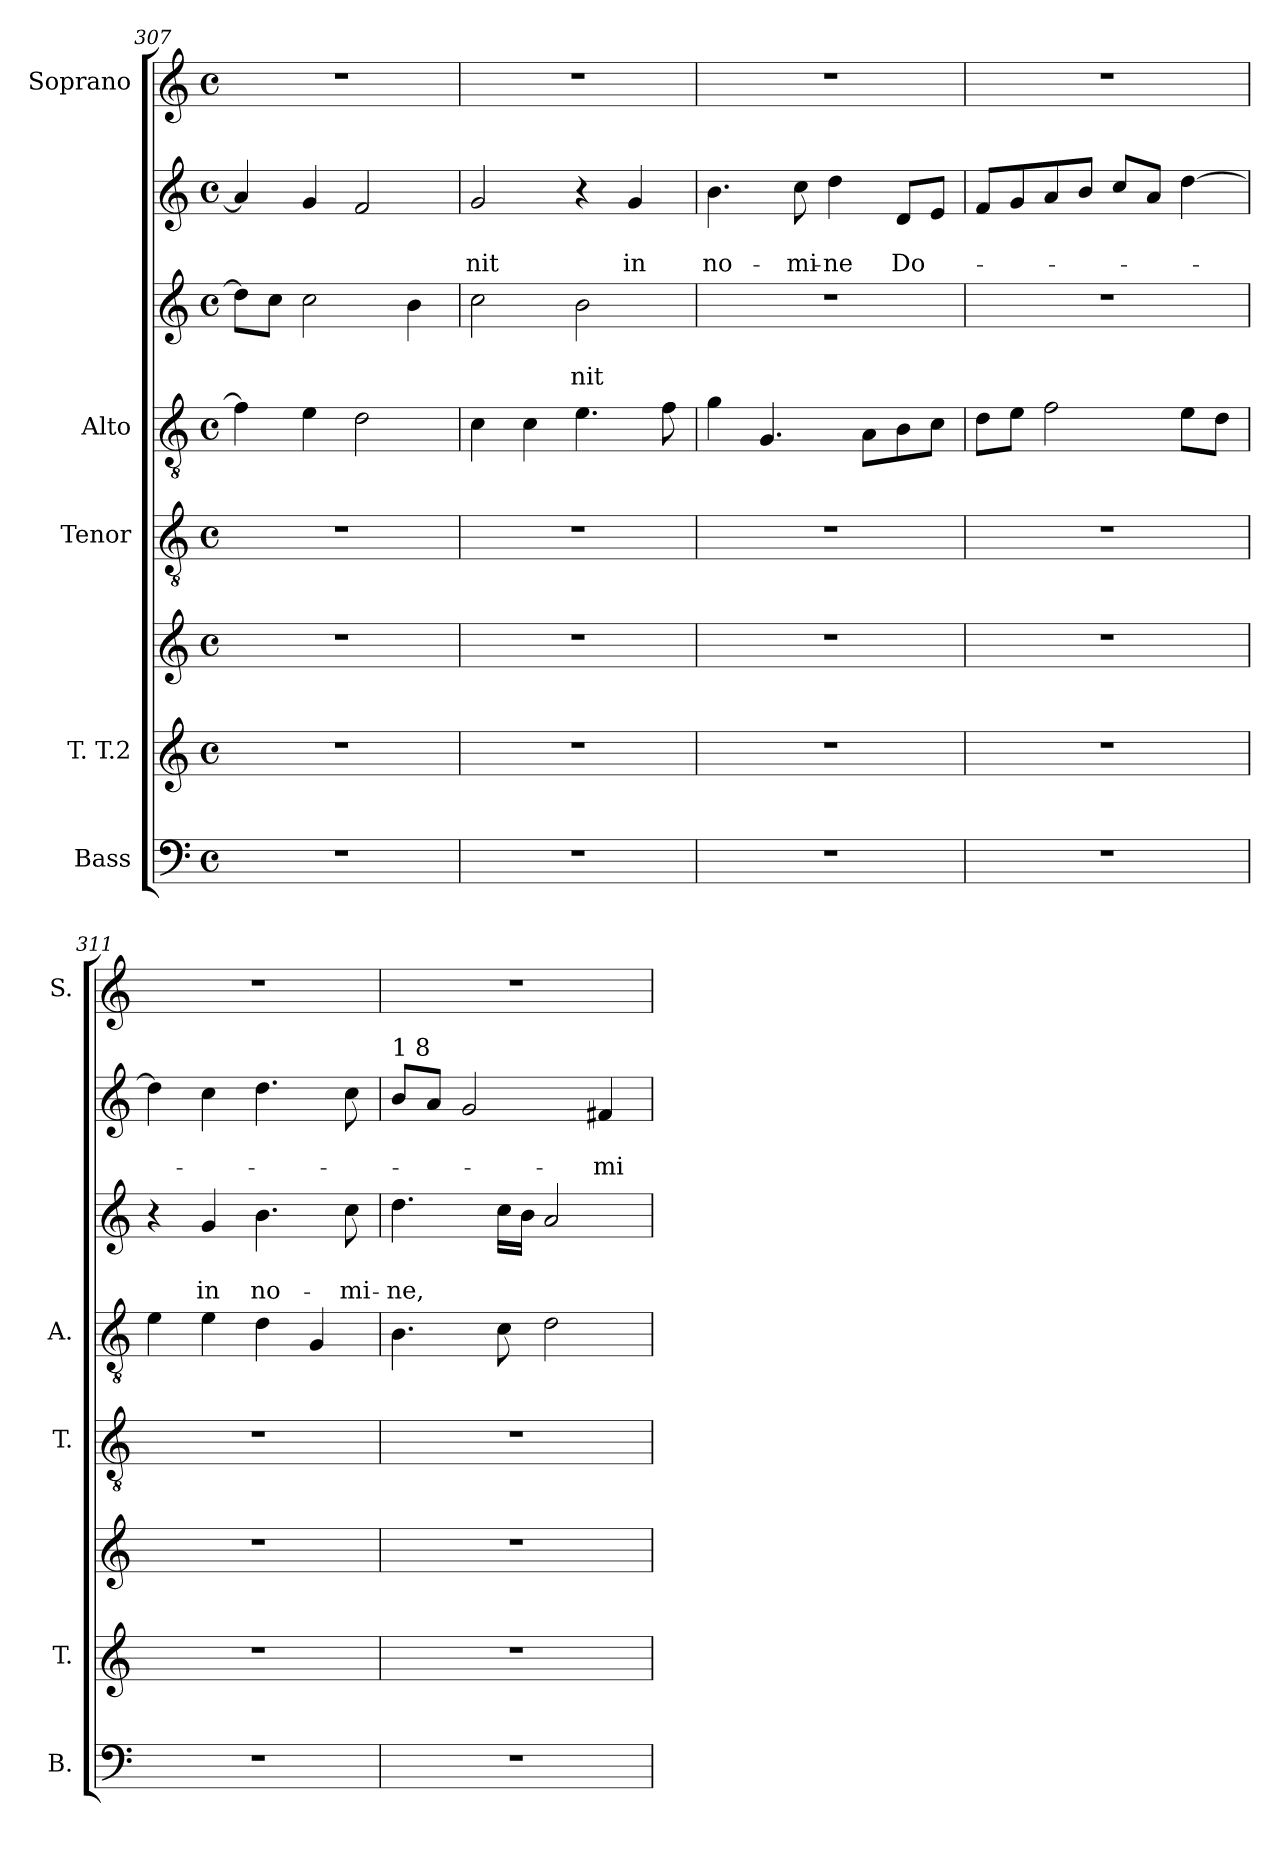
**kern	**kern	**kern	**kern	**kern	**kern	**text	**text	**kern	**text	**text	**kern
*part7	*part6	*part6	*part5	*part4	*part3	*part3	*part3	*part2	*part2	*part2	*part1
*staff8	*staff7	*staff6	*staff5	*staff4	*staff3	*staff3	*staff3	*staff2	*staff2	*staff2	*staff1
*I"Bass	*I"T. T.2	*	*I"Tenor	*I"Alto	*	*	*	*	*	*	*I"Soprano
*I'B.	*I'T.	*	*I'T.	*I'A.	*	*	*	*	*	*	*I'S.
*clefF4	*clefG2	*clefG2	*clefGv2	*clefGv2	*clefG2	*	*	*clefG2	*	*	*clefG2
*k[]	*k[]	*k[]	*k[]	*k[]	*k[]	*	*	*k[]	*	*	*k[]
*C:	*C:	*C:	*C:	*C:	*C:	*	*	*C:	*	*	*C:
*M4/4	*M4/4	*M4/4	*M4/4	*M4/4	*M4/4	*	*	*M4/4	*	*	*M4/4
*met(c)	*met(c)	*met(c)	*met(c)	*met(c)	*met(c)	*	*	*met(c)	*	*	*met(c)
=307	=307	=307	=307	=307	=307	=307	=307	=307	=307	=307	=307
1r	1r	1r	1r	4f\]	8dd\L]	.	.	4a/]	.	.	1r
.	.	.	.	.	8cc\J	.	.	.	.	.	.
.	.	.	.	4e\	2cc\	.	.	4g/	.	.	.
.	.	.	.	2d\	.	.	.	2f/	.	.	.
.	.	.	.	.	4b\	.	.	.	.	.	.
!!LO:LB:g=z
=308	=308	=308	=308	=308	=308	=308	=308	=308	=308	=308	=308
!	!	!	!	!	!	!	!	!	!	!LO:LY:b	!
1r	1r	1r	1r	4c\	2cc\	.	.	2g/	.	-nit	1r
.	.	.	.	4c\	.	.	.	.	.	.	.
!	!	!	!	!	!	!	!LO:LY:b	!	!	!	!
.	.	.	.	4.e\	2b\	.	-nit	4r	.	.	.
!	!	!	!	!	!	!	!	!	!	!LO:LY:b	!
.	.	.	.	.	.	.	.	4g/	.	in	.
.	.	.	.	8f\	.	.	.	.	.	.	.
=309	=309	=309	=309	=309	=309	=309	=309	=309	=309	=309	=309
!	!	!	!	!	!	!	!	!	!	!LO:LY:b	!
1r	1r	1r	1r	4g\	1r	.	.	4.b\	.	no-	1r
.	.	.	.	4.G/	.	.	.	.	.	.	.
!	!	!	!	!	!	!	!	!	!	!LO:LY:b	!
.	.	.	.	.	.	.	.	8cc\	.	-mi-	.
!	!	!	!	!	!	!	!	!	!	!LO:LY:b:rj	!
.	.	.	.	.	.	.	.	4dd\	.	-ne	.
.	.	.	.	8A\L	.	.	.	.	.	.	.
!	!	!	!	!	!	!	!	!	!	!LO:LY:b	!
.	.	.	.	8B\	.	.	.	8d/L	.	Do-	.
.	.	.	.	8c\J	.	.	.	8e/J	.	.	.
=310	=310	=310	=310	=310	=310	=310	=310	=310	=310	=310	=310
1r	1r	1r	1r	8d\L	1r	.	.	8f/L	.	.	1r
.	.	.	.	8e\J	.	.	.	8g/	.	.	.
.	.	.	.	2f\	.	.	.	8a/	.	.	.
.	.	.	.	.	.	.	.	8b/J	.	.	.
.	.	.	.	.	.	.	.	8cc/L	.	.	.
.	.	.	.	.	.	.	.	8a/J	.	.	.
.	.	.	.	8e\L	.	.	.	[>4dd\	.	.	.
.	.	.	.	8d\J	.	.	.	.	.	.	.
=311	=311	=311	=311	=311	=311	=311	=311	=311	=311	=311	=311
1r	1r	1r	1r	4e\	4r	.	.	4dd\]	.	.	1r
!	!	!	!	!	!	!	!LO:LY:b	!	!	!	!
.	.	.	.	4e\	4g/	.	in	4cc\	.	.	.
!	!	!	!	!	!	!	!LO:LY:b	!	!	!	!
.	.	.	.	4d\	4.b\	.	no-	4.dd\	.	.	.
.	.	.	.	4G/	.	.	.	.	.	.	.
!	!	!	!	!	!	!	!LO:LY:b	!	!	!	!
.	.	.	.	.	8cc\	.	-mi-	8cc\	.	.	.
!!LO:LB:g=z
=312	=312	=312	=312	=312	=312	=312	=312	=312	=312	=312	=312
!	!	!	!	!	!	!	!	!LO:TX:a:t=1 8	!	!	!
!	!	!	!	!	!	!	!LO:LY:b	!	!	!	!
1r	1r	1r	1r	4.B\	4.dd\	.	-ne,	8b/L	.	.	1r
.	.	.	.	.	.	.	.	8a/J	.	.	.
.	.	.	.	.	.	.	.	2g/	.	.	.
.	.	.	.	8c\	16cc\LL	.	.	.	.	.	.
.	.	.	.	.	16b\JJ	.	.	.	.	.	.
.	.	.	.	2d\	2a/	.	.	.	.	.	.
!	!	!	!	!	!	!	!	!	!	!LO:LY:b	!
.	.	.	.	.	.	.	.	4f#X/	.	-mi-	.
=	=	=	=	=	=	=	=	=	=	=	=
*-	*-	*-	*-	*-	*-	*-	*-	*-	*-	*-	*-
